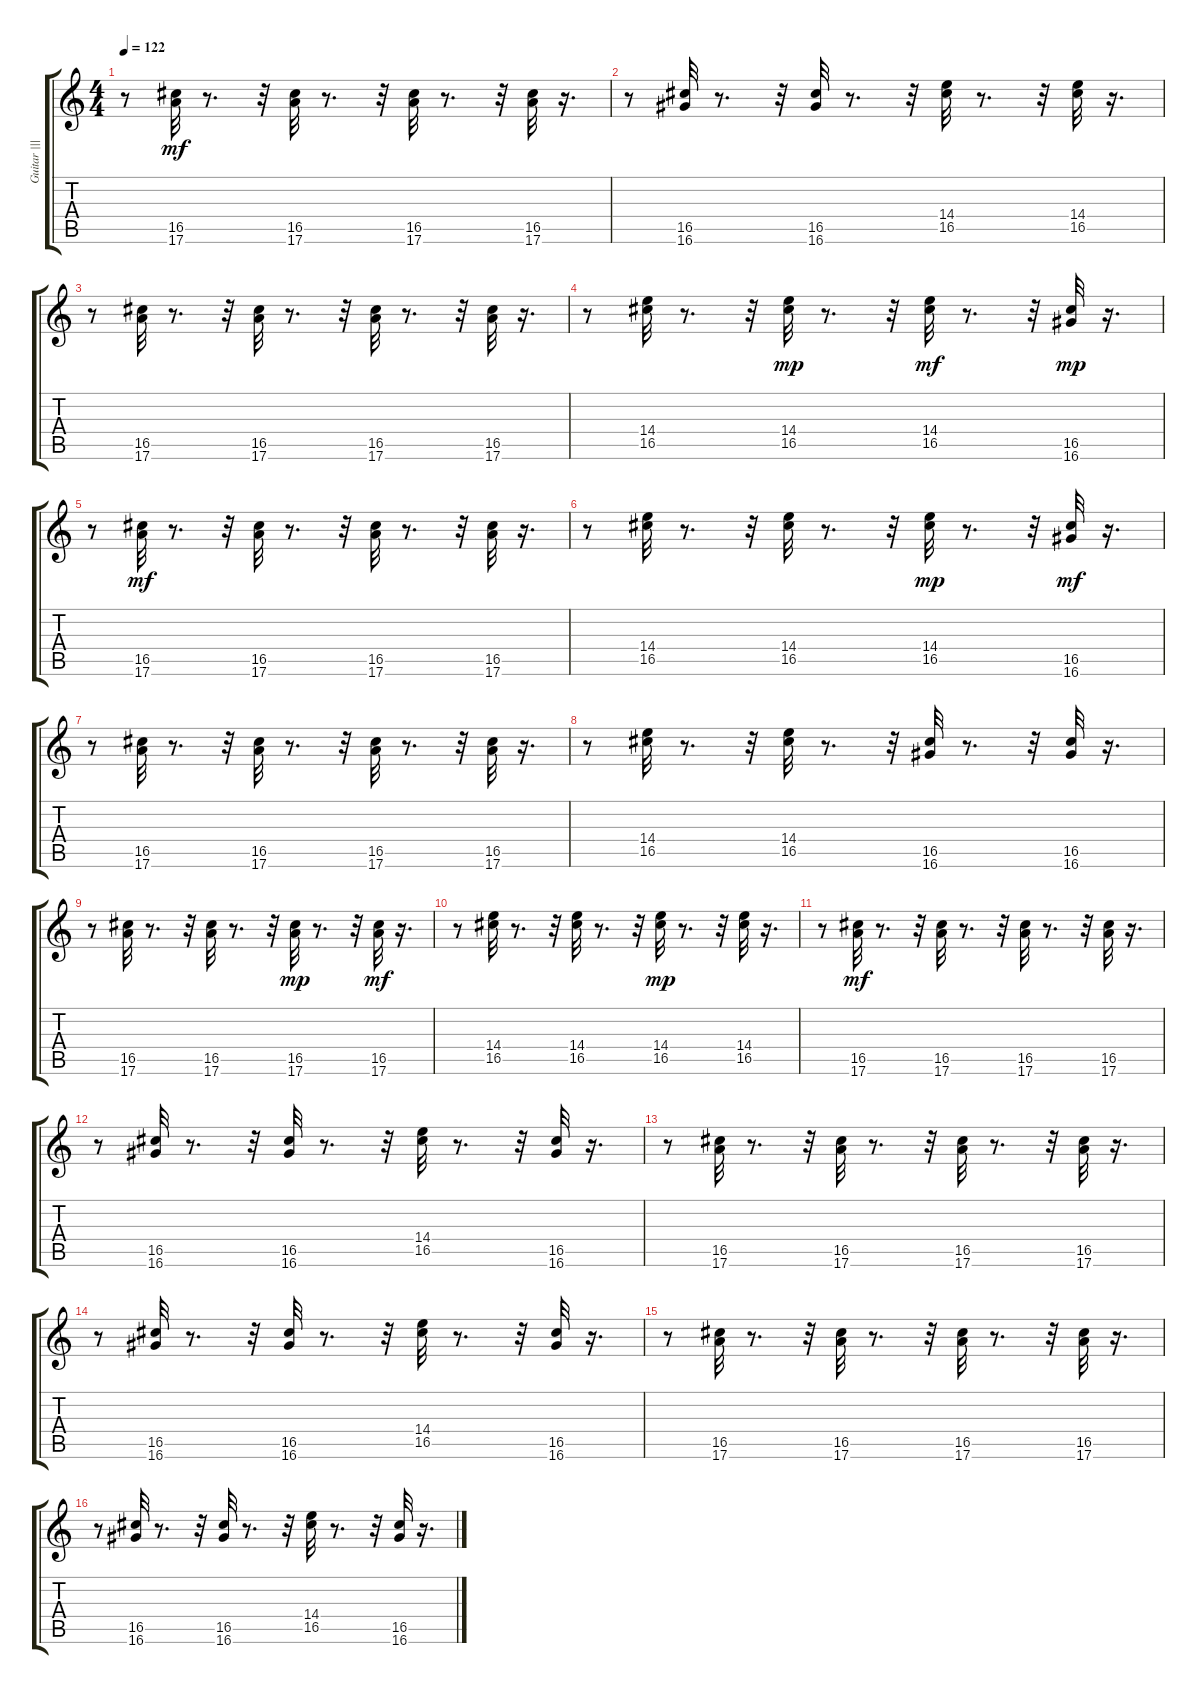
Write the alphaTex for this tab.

\track ("Guitar |||" "Guitar |||") {instrument acousticguitarsteel}
\staff {score tabs}
\tuning (E4 B3 G3 D3 A2 E2) {hide}
\ts (4 4)
\tempo 122
\clef g2
\ks c
r.8{dy mf} (16.5 17.6).32 r.8{d} r.32 (16.5 17.6).32 r.8{d} r.32 (16.5 17.6).32 r.8{d} r.32 (16.5 17.6).32 r.16{d} |
r.8 (16.5 16.6).32 r.8{d} r.32 (16.5 16.6).32 r.8{d} r.32 (14.4 16.5).32 r.8{d} r.32 (14.4 16.5).32 r.16{d} |
r.8 (16.5 17.6).32 r.8{d} r.32 (16.5 17.6).32 r.8{d} r.32 (16.5 17.6).32 r.8{d} r.32 (16.5 17.6).32 r.16{d} |
r.8 (14.4 16.5).32 r.8{d} r.32 (14.4 16.5).32{dy mp} r.8{d} r.32 (14.4 16.5).32{dy mf} r.8{d} r.32 (16.5 16.6).32{dy mp} r.16{d} |
r.8 (16.5 17.6).32{dy mf} r.8{d} r.32 (16.5 17.6).32 r.8{d} r.32 (16.5 17.6).32 r.8{d} r.32 (16.5 17.6).32 r.16{d} |
r.8 (14.4 16.5).32 r.8{d} r.32 (14.4 16.5).32 r.8{d} r.32 (14.4 16.5).32{dy mp} r.8{d} r.32 (16.5 16.6).32{dy mf} r.16{d} |
r.8 (16.5 17.6).32 r.8{d} r.32 (16.5 17.6).32 r.8{d} r.32 (16.5 17.6).32 r.8{d} r.32 (16.5 17.6).32 r.16{d} |
r.8 (14.4 16.5).32 r.8{d} r.32 (14.4 16.5).32 r.8{d} r.32 (16.5 16.6).32 r.8{d} r.32 (16.5 16.6).32 r.16{d} |
r.8 (16.5 17.6).32 r.8{d} r.32 (16.5 17.6).32 r.8{d} r.32 (16.5 17.6).32{dy mp} r.8{d} r.32 (16.5 17.6).32{dy mf} r.16{d} |
r.8 (14.4 16.5).32 r.8{d} r.32 (14.4 16.5).32 r.8{d} r.32 (14.4 16.5).32{dy mp} r.8{d} r.32 (14.4 16.5).32 r.16{d} |
r.8 (16.5 17.6).32{dy mf} r.8{d} r.32 (16.5 17.6).32 r.8{d} r.32 (16.5 17.6).32 r.8{d} r.32 (16.5 17.6).32 r.16{d} |
r.8 (16.5 16.6).32 r.8{d} r.32 (16.5 16.6).32 r.8{d} r.32 (14.4 16.5).32 r.8{d} r.32 (16.5 16.6).32 r.16{d} |
r.8 (16.5 17.6).32 r.8{d} r.32 (16.5 17.6).32 r.8{d} r.32 (16.5 17.6).32 r.8{d} r.32 (16.5 17.6).32 r.16{d} |
r.8 (16.5 16.6).32 r.8{d} r.32 (16.5 16.6).32 r.8{d} r.32 (14.4 16.5).32 r.8{d} r.32 (16.5 16.6).32 r.16{d} |
r.8 (16.5 17.6).32 r.8{d} r.32 (16.5 17.6).32 r.8{d} r.32 (16.5 17.6).32 r.8{d} r.32 (16.5 17.6).32 r.16{d} |
r.8 (16.5 16.6).32 r.8{d} r.32 (16.5 16.6).32 r.8{d} r.32 (14.4 16.5).32 r.8{d} r.32 (16.5 16.6).32 r.16{d}
